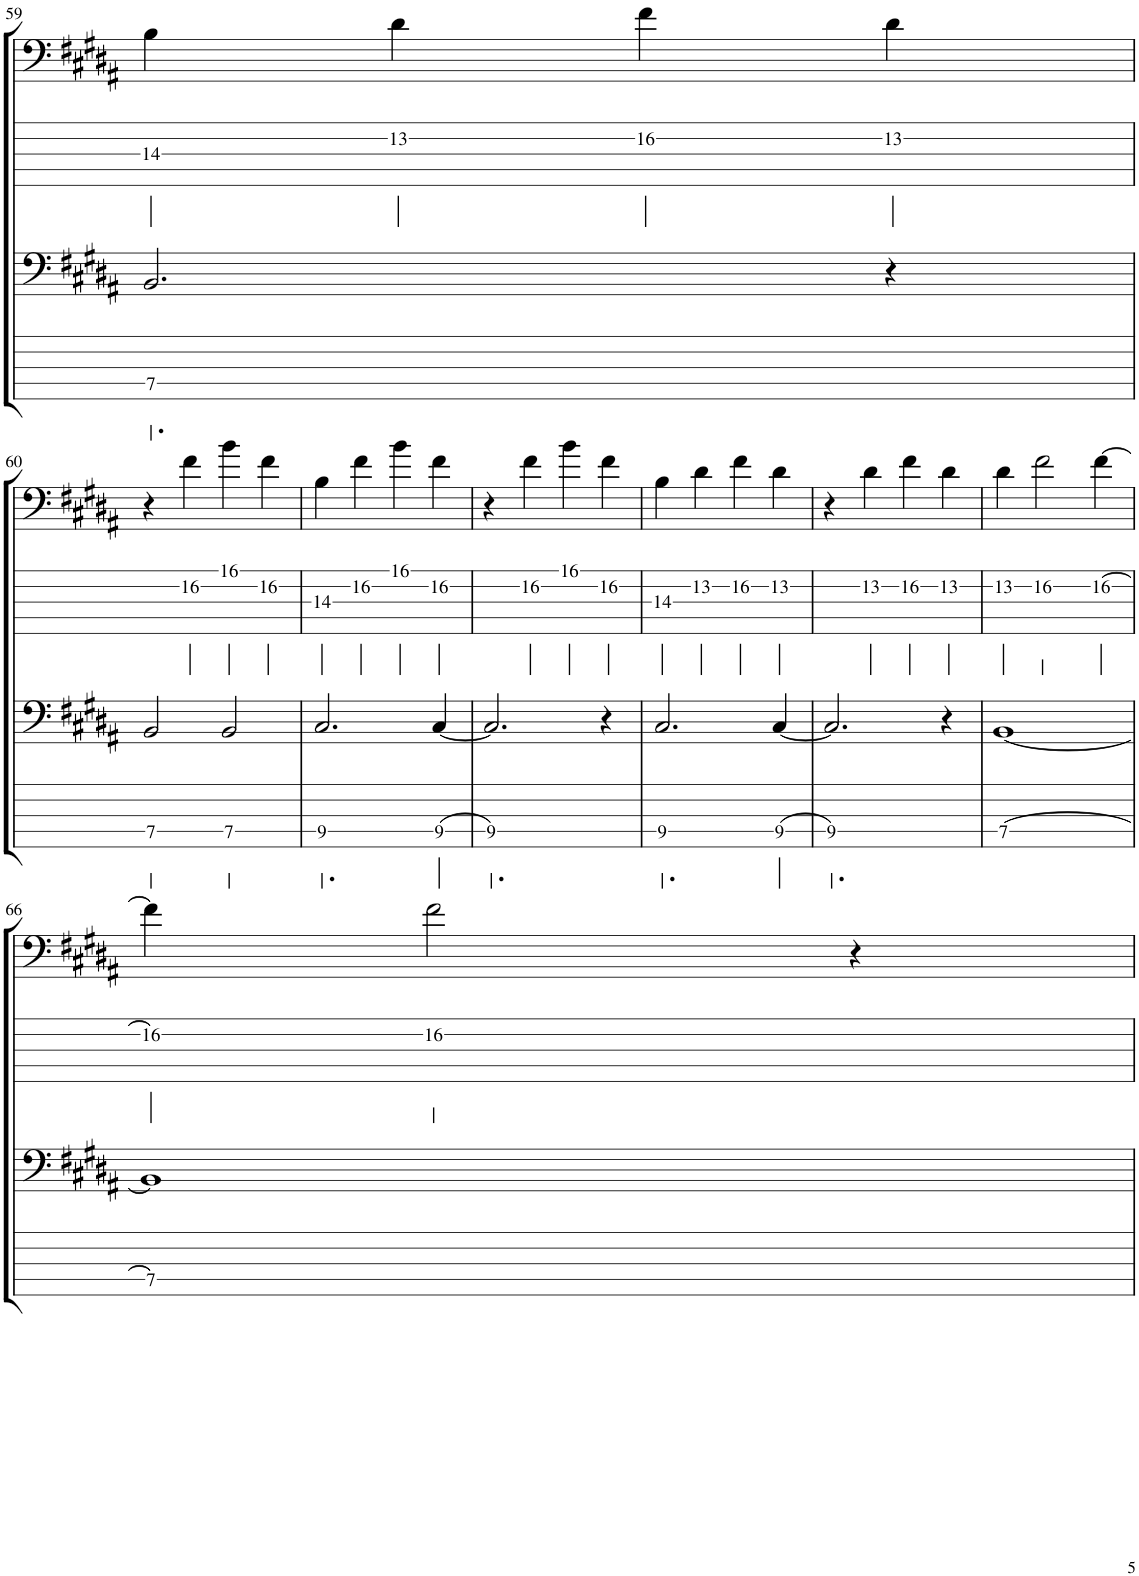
**kern	**kern	**kern	**kern
*part4	*part3	*part2	*part1
*staff4	*staff3	*staff2	*staff1
*I"5-str. Electric Bass (Tablature)	*I"5-str. Electric Bass (Tablature)	*I"5-str. Electric Bass (Tablature)	*I"5-str. Electric Bass (Tablature)
*I'Elec b	*I'Elec b	*I'Elec b	*I'Elec b
!!LO:PB:g=z
*	*clefF4	*	*clefF4
*Trd7c12	*Trd7c12	*Trd7c12	*Trd7c12
*k[f#c#g#d#a#]	*k[f#c#g#d#a#]	*k[f#c#g#d#a#]	*k[f#c#g#d#a#]
*M4/4	*M4/4	*M4/4	*M4/4
=59	=59	=59	=59
2.BB\	2.BB/	4B\	4B\
.	.	4d#\	4d#\
.	.	4f#\	4f#\
4r	4r	4d#\	4d#\
!!LO:LB:g=z
=60	=60	=60	=60
2BB\	2BB/	4r	4r
.	.	4f#\	4f#\
2BB\	2BB/	4b\	4b\
.	.	4f#\	4f#\
=61	=61	=61	=61
2.C#\	2.C#/	4B\	4B\
.	.	4f#\	4f#\
.	.	4b\	4b\
[4C#\	[4C#/	4f#\	4f#\
=62	=62	=62	=62
2.C#\]	2.C#/]	4r	4r
.	.	4f#\	4f#\
.	.	4b\	4b\
4r	4r	4f#\	4f#\
=63	=63	=63	=63
2.C#\	2.C#/	4B\	4B\
.	.	4d#\	4d#\
.	.	4f#\	4f#\
[4C#\	[4C#/	4d#\	4d#\
=64	=64	=64	=64
2.C#\]	2.C#/]	4r	4r
.	.	4d#\	4d#\
.	.	4f#\	4f#\
4r	4r	4d#\	4d#\
=65	=65	=65	=65
[1BB	[1BB	4d#\	4d#\
.	.	2f#\	2f#\
.	.	[4f#\	[4f#\
!!LO:LB:g=z
=66	=66	=66	=66
1BB]	1BB]	4f#\]	4f#\]
.	.	2f#\	2f#\
.	.	4r	4r
=	=	=	=
*-	*-	*-	*-
